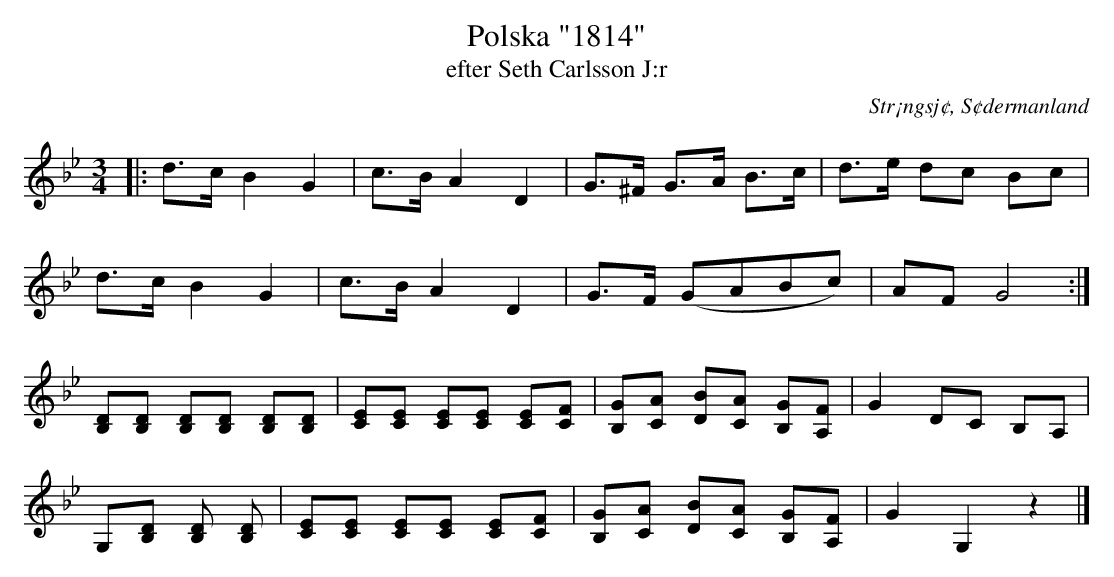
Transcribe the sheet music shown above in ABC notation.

X:1
T: Polska "1814"
T: efter Seth Carlsson J:r
O: Str¡ngsj¢, S¢dermanland
M: 3/4
L: 1/16
K: Bb
|: d3c B4 G4 | c3B A4 D4 | G3^F G3A B3c | d3e d2c2 B2c2 |
d3c B4 G4 | c3B A4 D4 | G3F (G2A2B2c2) | A2F2 G8 :|
[D2B,2][D2B,2] [D2B,2][D2B,2] [D2B,2][D2B,2] | [C2E2][C2E2] [C2E2][C2E2] [C2E2][C2F2] | [B,2G2][C2A2] [D2B2][C2A2] [B,2G2][A,2F2] | G4 D2C2 B,2A,2 |
G,2[D2B,2] [D2B,2] [D2B,2] | [C2E2][C2E2] [C2E2][C2E2] [C2E2][C2F2] | [B,2G2][C2A2] [D2B2][C2A2] [B,2G2][A,2F2] | G4 G,4 z4 |]
